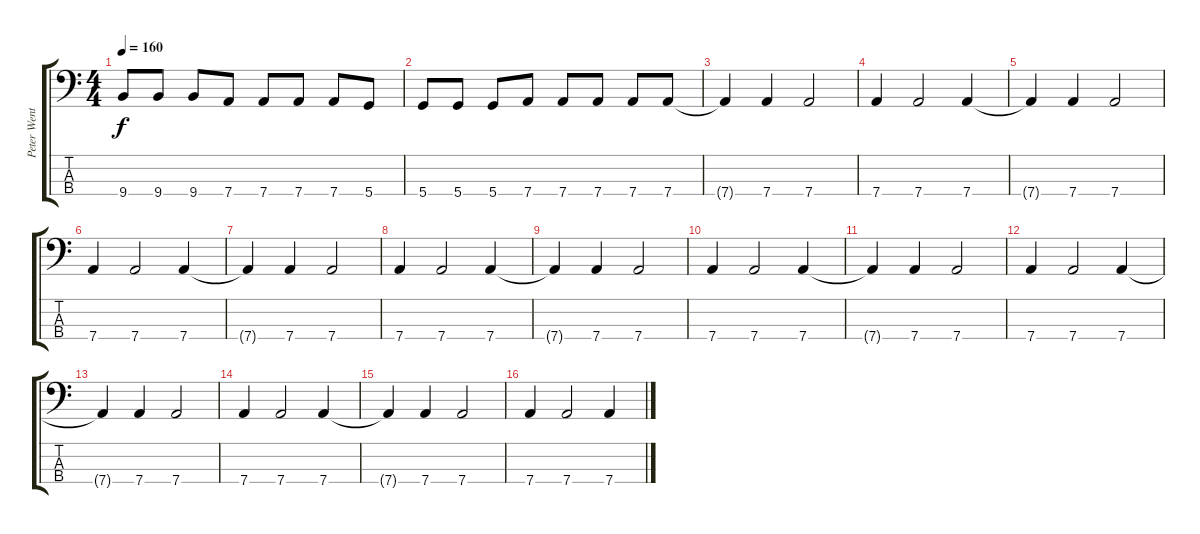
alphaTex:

\track ("Peter Wentz (Bass)" "Peter Went") {instrument electricbasspick}
\staff {score tabs}
\tuning (G2 D2 A1 D1) {hide}
\ts (4 4)
\tempo 160
\clef f4
\ks c
9.4.8{dy f} 9.4.8 9.4.8 7.4.8 7.4.8 7.4.8 7.4.8 5.4.8 |
5.4.8 5.4.8 5.4.8 7.4.8 7.4.8 7.4.8 7.4.8 7.4.8 |
7.4{t}.4 7.4.4 7.4.2 |
7.4.4 7.4.2 7.4.4 |
7.4{t}.4 7.4.4 7.4.2 |
7.4.4 7.4.2 7.4.4 |
7.4{t}.4 7.4.4 7.4.2 |
7.4.4 7.4.2 7.4.4 |
7.4{t}.4 7.4.4 7.4.2 |
7.4.4 7.4.2 7.4.4 |
7.4{t}.4 7.4.4 7.4.2 |
7.4.4 7.4.2 7.4.4 |
7.4{t}.4 7.4.4 7.4.2 |
7.4.4 7.4.2 7.4.4 |
7.4{t}.4 7.4.4 7.4.2 |
7.4.4 7.4.2 7.4.4
